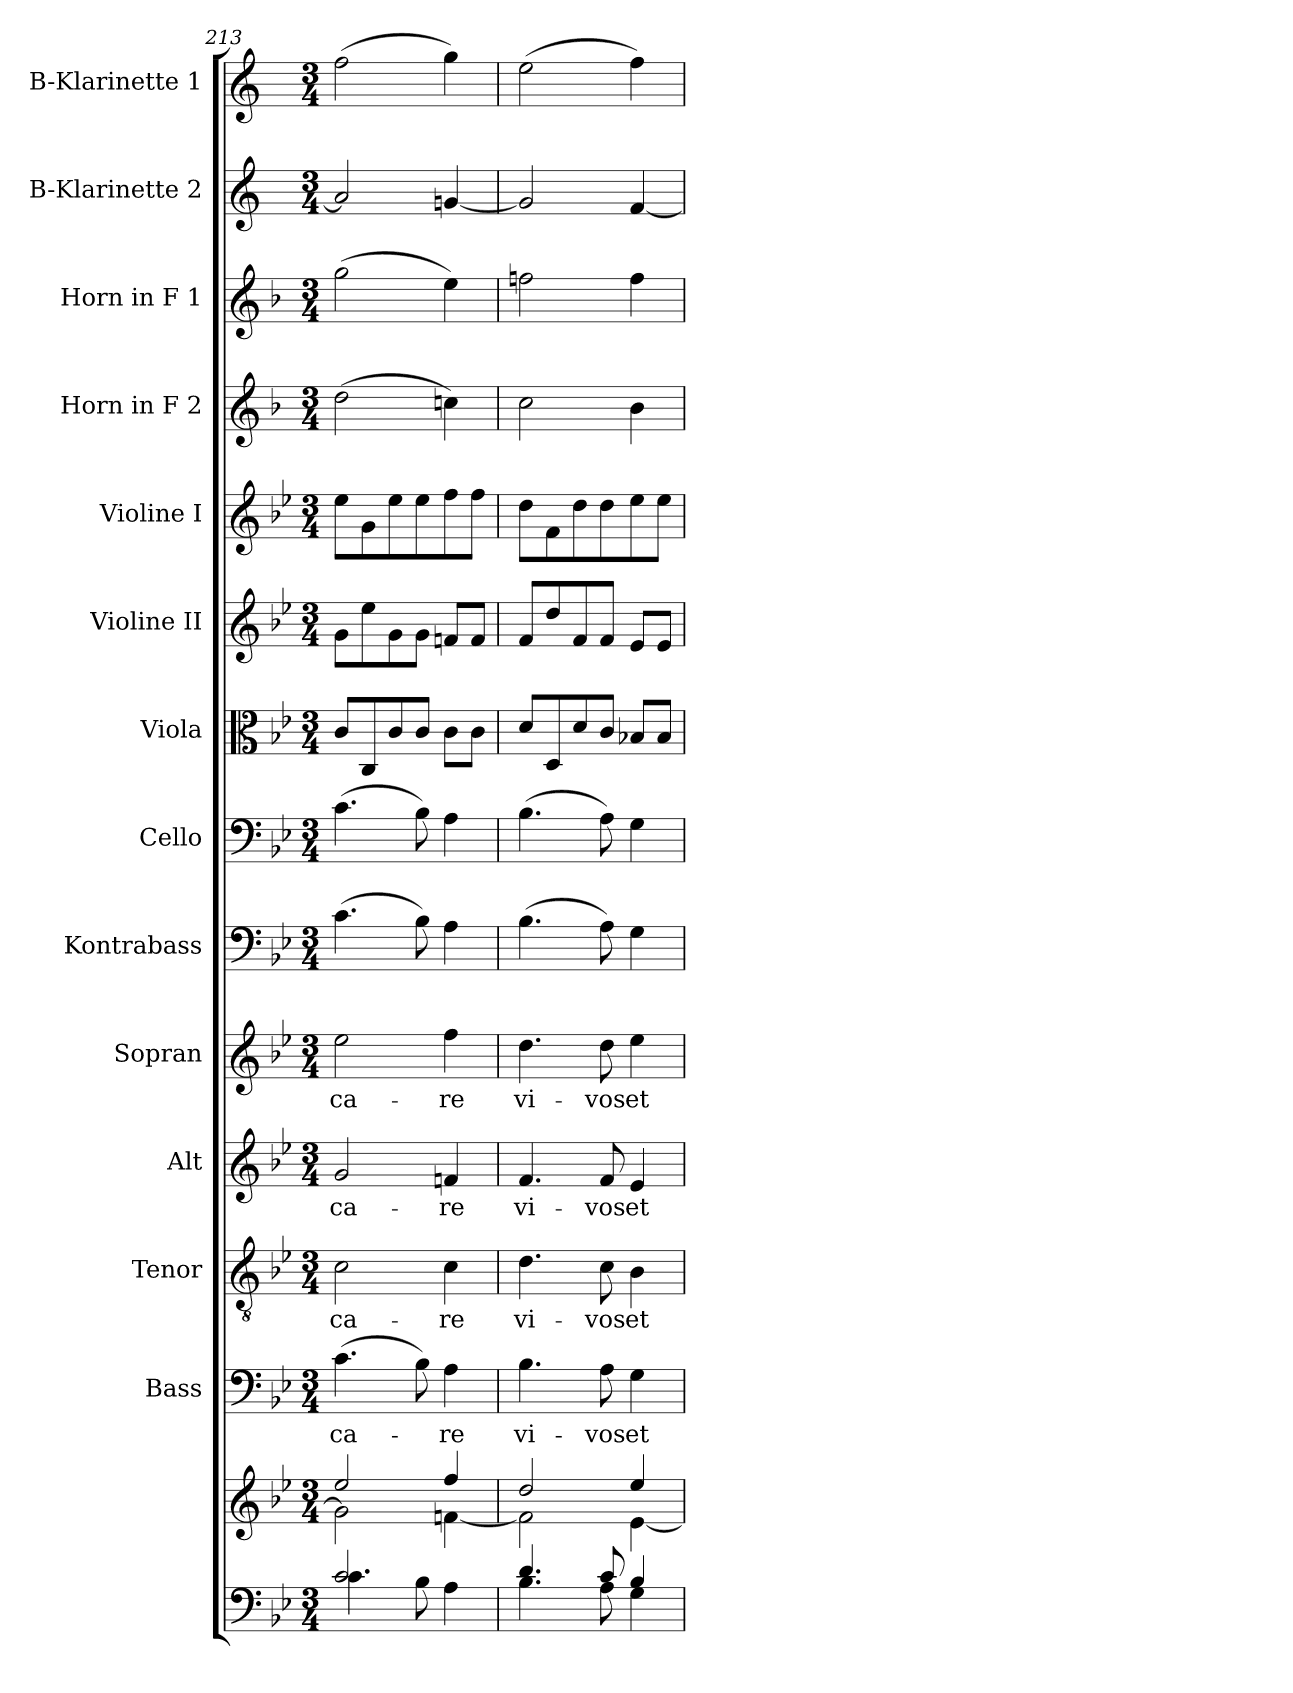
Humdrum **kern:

**kern	**kern	**kern	**text	**kern	**text	**kern	**text	**kern	**text	**kern	**kern	**kern	**kern	**kern	**kern	**kern	**kern	**kern
*part14	*part14	*part13	*part13	*part12	*part12	*part11	*part11	*part10	*part10	*part9	*part8	*part7	*part6	*part5	*part4	*part3	*part2	*part1
*staff15	*staff14	*staff13	*staff13	*staff12	*staff12	*staff11	*staff11	*staff10	*staff10	*staff9	*staff8	*staff7	*staff6	*staff5	*staff4	*staff3	*staff2	*staff1
*	*	*I"Bass	*	*I"Tenor	*	*I"Alt	*	*I"Sopran	*	*I"Kontrabass	*I"Cello	*I"Viola	*I"Violine II	*I"Violine I	*I"Horn in F 2	*I"Horn in F 1	*I"B-Klarinette 2	*I"B-Klarinette 1
*	*	*I'B.	*	*I'T.	*	*I'A.	*	*I'S.	*	*I'Kb.	*	*I'Vla.	*I'Vl. II	*I'Vl. I	*	*	*I'B Kl. 2	*I'B Kl. 1
!!LO:PB:g=z
*clefF4	*clefG2	*clefF4	*	*clefGv2	*	*clefG2	*	*clefG2	*	*clefF4	*clefF4	*clefC3	*clefG2	*clefG2	*clefG2	*clefG2	*clefG2	*clefG2
*	*	*	*	*	*	*	*	*	*	*ITrd7c12	*	*	*	*	*ITrd4c7	*ITrd4c7	*ITrd1c2	*ITrd1c2
*k[b-e-]	*k[b-e-]	*k[b-e-]	*	*k[b-e-]	*	*k[b-e-]	*	*k[b-e-]	*	*k[b-e-]	*k[b-e-]	*k[b-e-]	*k[b-e-]	*k[b-e-]	*k[b-e-]	*k[b-e-]	*k[b-e-]	*k[b-e-]
*B-:	*B-:	*B-:	*	*B-:	*	*B-:	*	*B-:	*	*B-:	*B-:	*B-:	*B-:	*B-:	*B-:	*B-:	*B-:	*B-:
*M3/4	*M3/4	*M3/4	*	*M3/4	*	*M3/4	*	*M3/4	*	*M3/4	*M3/4	*M3/4	*M3/4	*M3/4	*M3/4	*M3/4	*M3/4	*M3/4
=213	=213	=213	=213	=213	=213	=213	=213	=213	=213	=213	=213	=213	=213	=213	=213	=213	=213	=213
*^	*^	*	*	*	*	*	*	*	*	*	*	*	*	*	*	*	*	*
!	!	!	!	!	!LO:LY:b	!	!LO:LY:b	!	!LO:LY:b	!	!LO:LY:b	!	!	!	!	!	!	!	!	!
2.c/	4.c\	2ee-/	2g\]	(>4.c\	-ca-	2c\	-ca-	2g/	-ca-	2ee-\	-ca-	(>4.C\	(>4.c\	8c/L	8g\L	8ee-\L	(>2g\	(>2cc\	2g/]	(>2ee-\
.	.	.	.	.	.	.	.	.	.	.	.	.	.	8C/	8ee-\	8g\	.	.	.	.
.	.	.	.	.	.	.	.	.	.	.	.	.	.	8c/	8g\	8ee-\	.	.	.	.
.	8B-\	.	.	8B-\)	.	.	.	.	.	.	.	8BB-\)	8B-\)	8c/J	8g\J	8ee-\	.	.	.	.
!	!	!	!	!	!LO:LY:b	!	!LO:LY:b	!	!LO:LY:b	!	!LO:LY:b	!	!	!	!	!	!	!	!	!
.	4A\	4ff/	[<4fn\	4A\	-re	4c\	-re	4fn/	-re	4ff\	-re	4AA\	4A\	8c\L	8fn/L	8ff\	4fn\)	4a\)	[4fn/	4ff\)
.	.	.	.	.	.	.	.	.	.	.	.	.	.	8c\J	8f/J	8ff\J	.	.	.	.
=214	=214	=214	=214	=214	=214	=214	=214	=214	=214	=214	=214	=214	=214	=214	=214	=214	=214	=214	=214	=214
!	!	!	!	!	!LO:LY:b	!	!LO:LY:b	!	!LO:LY:b	!	!LO:LY:b	!	!	!	!	!	!	!	!	!
4.d/	4.B-\	2dd/	2f\]	4.B-\	vi-	4.d\	vi-	4.f/	vi-	4.dd\	vi-	(>4.BB-\	(>4.B-\	8d/L	8f/L	8dd\L	2f\	2b-X\	2f/]	(>2dd\
.	.	.	.	.	.	.	.	.	.	.	.	.	.	8D/	8dd/	8f\	.	.	.	.
.	.	.	.	.	.	.	.	.	.	.	.	.	.	8d/	8f/	8dd\	.	.	.	.
!	!	!	!	!	!LO:LY:b	!	!LO:LY:b	!	!LO:LY:b	!	!LO:LY:b	!	!	!	!	!	!	!	!	!
8c/	8A\	.	.	8A\	-vos	8c\	-vos	8f/	-vos	8dd\	-vos	8AA\)	8A\)	8c/J	8f/J	8dd\	.	.	.	.
!	!	!	!	!	!LO:LY:b	!	!LO:LY:b	!	!LO:LY:b	!	!LO:LY:b	!	!	!	!	!	!	!	!	!
4B-/	4G\	4ee-/	[<4e-\	4G\	et	4B-\	et	4e-/	et	4ee-\	et	4GG\	4G\	8B-X/L	8e-/L	8ee-\	4e-\	4b-\	[4e-/	4ee-\)
.	.	.	.	.	.	.	.	.	.	.	.	.	.	8B-/J	8e-/J	8ee-\J	.	.	.	.
*v	*v	*	*	*	*	*	*	*	*	*	*	*	*	*	*	*	*	*	*	*
*	*v	*v	*	*	*	*	*	*	*	*	*	*	*	*	*	*	*	*	*
=	=	=	=	=	=	=	=	=	=	=	=	=	=	=	=	=	=	=
*-	*-	*-	*-	*-	*-	*-	*-	*-	*-	*-	*-	*-	*-	*-	*-	*-	*-	*-
